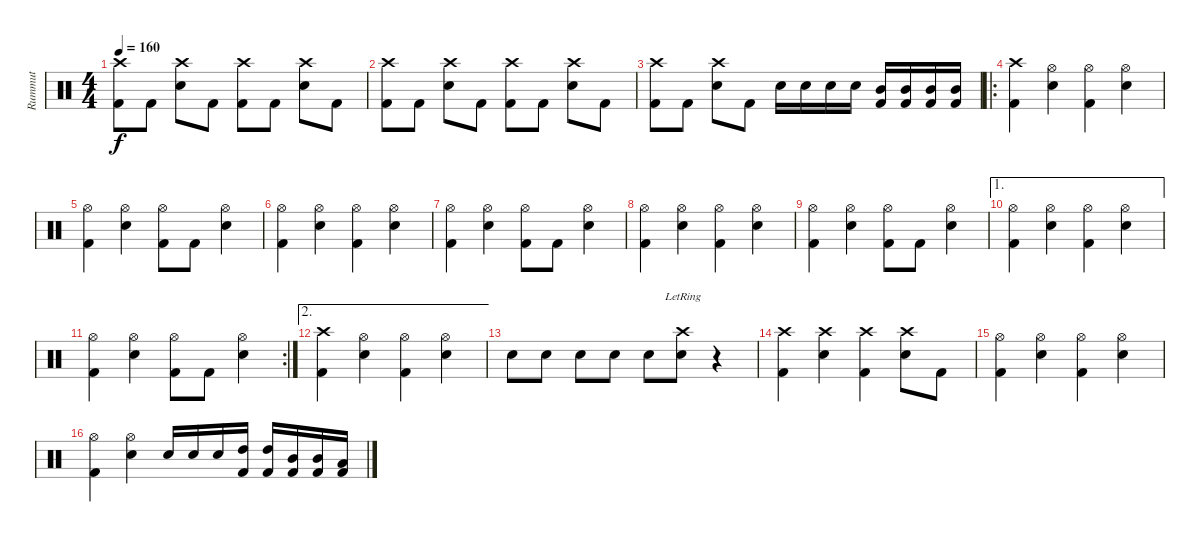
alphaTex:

\track ("Rummut" "Rummut") {instrument percussion}
\staff {score}
\articulation defaults
\ts (4 4)
\tempo 160
\clef neutral
\ks c
("Kick (hit) 2" "Crash high (hit)").8{dy f} "Kick (hit) 2".8 ("Crash high (hit)" "Snare (hit) 2").8 "Kick (hit) 2".8 ("Kick (hit) 2" "Crash high (hit)").8 "Kick (hit) 2".8 ("Crash high (hit)" "Snare (hit) 2").8 "Kick (hit) 2".8 |
("Kick (hit) 2" "Crash high (hit)").8 "Kick (hit) 2".8 ("Crash high (hit)" "Snare (hit) 2").8 "Kick (hit) 2".8 ("Kick (hit) 2" "Crash high (hit)").8 "Kick (hit) 2".8 ("Crash high (hit)" "Snare (hit) 2").8 "Kick (hit) 2".8 |
("Kick (hit) 2" "Crash high (hit)").8 "Kick (hit) 2".8 ("Crash high (hit)" "Snare (hit) 2").8 "Kick (hit) 2".8 "Snare (hit) 2".16 "Snare (hit) 2".16 "Snare (hit) 2".16 "Snare (hit) 2".16 ("Kick (hit) 2" "Mid Tom (hit)").16 ("Kick (hit) 2" "Mid Tom (hit)").16 ("Kick (hit) 2" "Mid Tom (hit)").16 ("Kick (hit) 2" "Mid Tom (hit)").16 |
\ro
("Kick (hit) 2" "Crash high (hit)").4 ("Hi-Hat (open)" "Snare (hit) 2").4 ("Kick (hit) 2" "Hi-Hat (open)").4 ("Hi-Hat (open)" "Snare (hit) 2").4 |
("Kick (hit) 2" "Hi-Hat (open)").4 ("Hi-Hat (open)" "Snare (hit) 2").4 ("Kick (hit) 2" "Hi-Hat (open)").8 "Kick (hit) 2".8 ("Hi-Hat (open)" "Snare (hit) 2").4 |
("Kick (hit) 2" "Hi-Hat (open)").4 ("Hi-Hat (open)" "Snare (hit) 2").4 ("Kick (hit) 2" "Hi-Hat (open)").4 ("Hi-Hat (open)" "Snare (hit) 2").4 |
("Kick (hit) 2" "Hi-Hat (open)").4 ("Hi-Hat (open)" "Snare (hit) 2").4 ("Kick (hit) 2" "Hi-Hat (open)").8 "Kick (hit) 2".8 ("Hi-Hat (open)" "Snare (hit) 2").4 |
("Kick (hit) 2" "Hi-Hat (open)").4 ("Hi-Hat (open)" "Snare (hit) 2").4 ("Kick (hit) 2" "Hi-Hat (open)").4 ("Hi-Hat (open)" "Snare (hit) 2").4 |
("Kick (hit) 2" "Hi-Hat (open)").4 ("Hi-Hat (open)" "Snare (hit) 2").4 ("Kick (hit) 2" "Hi-Hat (open)").8 "Kick (hit) 2".8 ("Hi-Hat (open)" "Snare (hit) 2").4 |
\ae 1
("Kick (hit) 2" "Hi-Hat (open)").4 ("Hi-Hat (open)" "Snare (hit) 2").4 ("Kick (hit) 2" "Hi-Hat (open)").4 ("Hi-Hat (open)" "Snare (hit) 2").4 |
\rc 2
("Kick (hit) 2" "Hi-Hat (open)").4 ("Hi-Hat (open)" "Snare (hit) 2").4 ("Kick (hit) 2" "Hi-Hat (open)").8 "Kick (hit) 2".8 ("Hi-Hat (open)" "Snare (hit) 2").4 |
\ae 2
("Kick (hit) 2" "Crash high (hit)").4 ("Hi-Hat (open)" "Snare (hit) 2").4 ("Kick (hit) 2" "Hi-Hat (open)").4 ("Hi-Hat (open)" "Snare (hit) 2").4 |
"Snare (hit) 2".8 "Snare (hit) 2".8 "Snare (hit) 2".8 "Snare (hit) 2".8 "Snare (hit) 2".8 ("Crash high (hit)"{lr} "Snare (hit) 2").8 r.4 |
("Kick (hit) 2" "Crash high (hit)").4 ("Crash high (hit)" "Snare (hit) 2").4 ("Kick (hit) 2" "Crash high (hit)").4 ("Crash high (hit)" "Snare (hit) 2").8 "Kick (hit) 2".8 |
("Kick (hit) 2" "Hi-Hat (open)").4 ("Hi-Hat (open)" "Snare (hit) 2").4 ("Kick (hit) 2" "Hi-Hat (open)").4 ("Hi-Hat (open)" "Snare (hit) 2").4 |
("Kick (hit) 2" "Hi-Hat (open)").4 ("Hi-Hat (open)" "Snare (hit) 2").4 "Snare (hit) 2".16 "Snare (hit) 2".16 "Snare (hit) 2".16 ("Kick (hit) 2" "High Tom (hit)").16 ("Kick (hit) 2" "High Tom (hit)").16 ("Kick (hit) 2" "Mid Tom (hit)").16 ("Kick (hit) 2" "Mid Tom (hit)").16 ("Kick (hit) 2" "Low Tom (hit)").16
